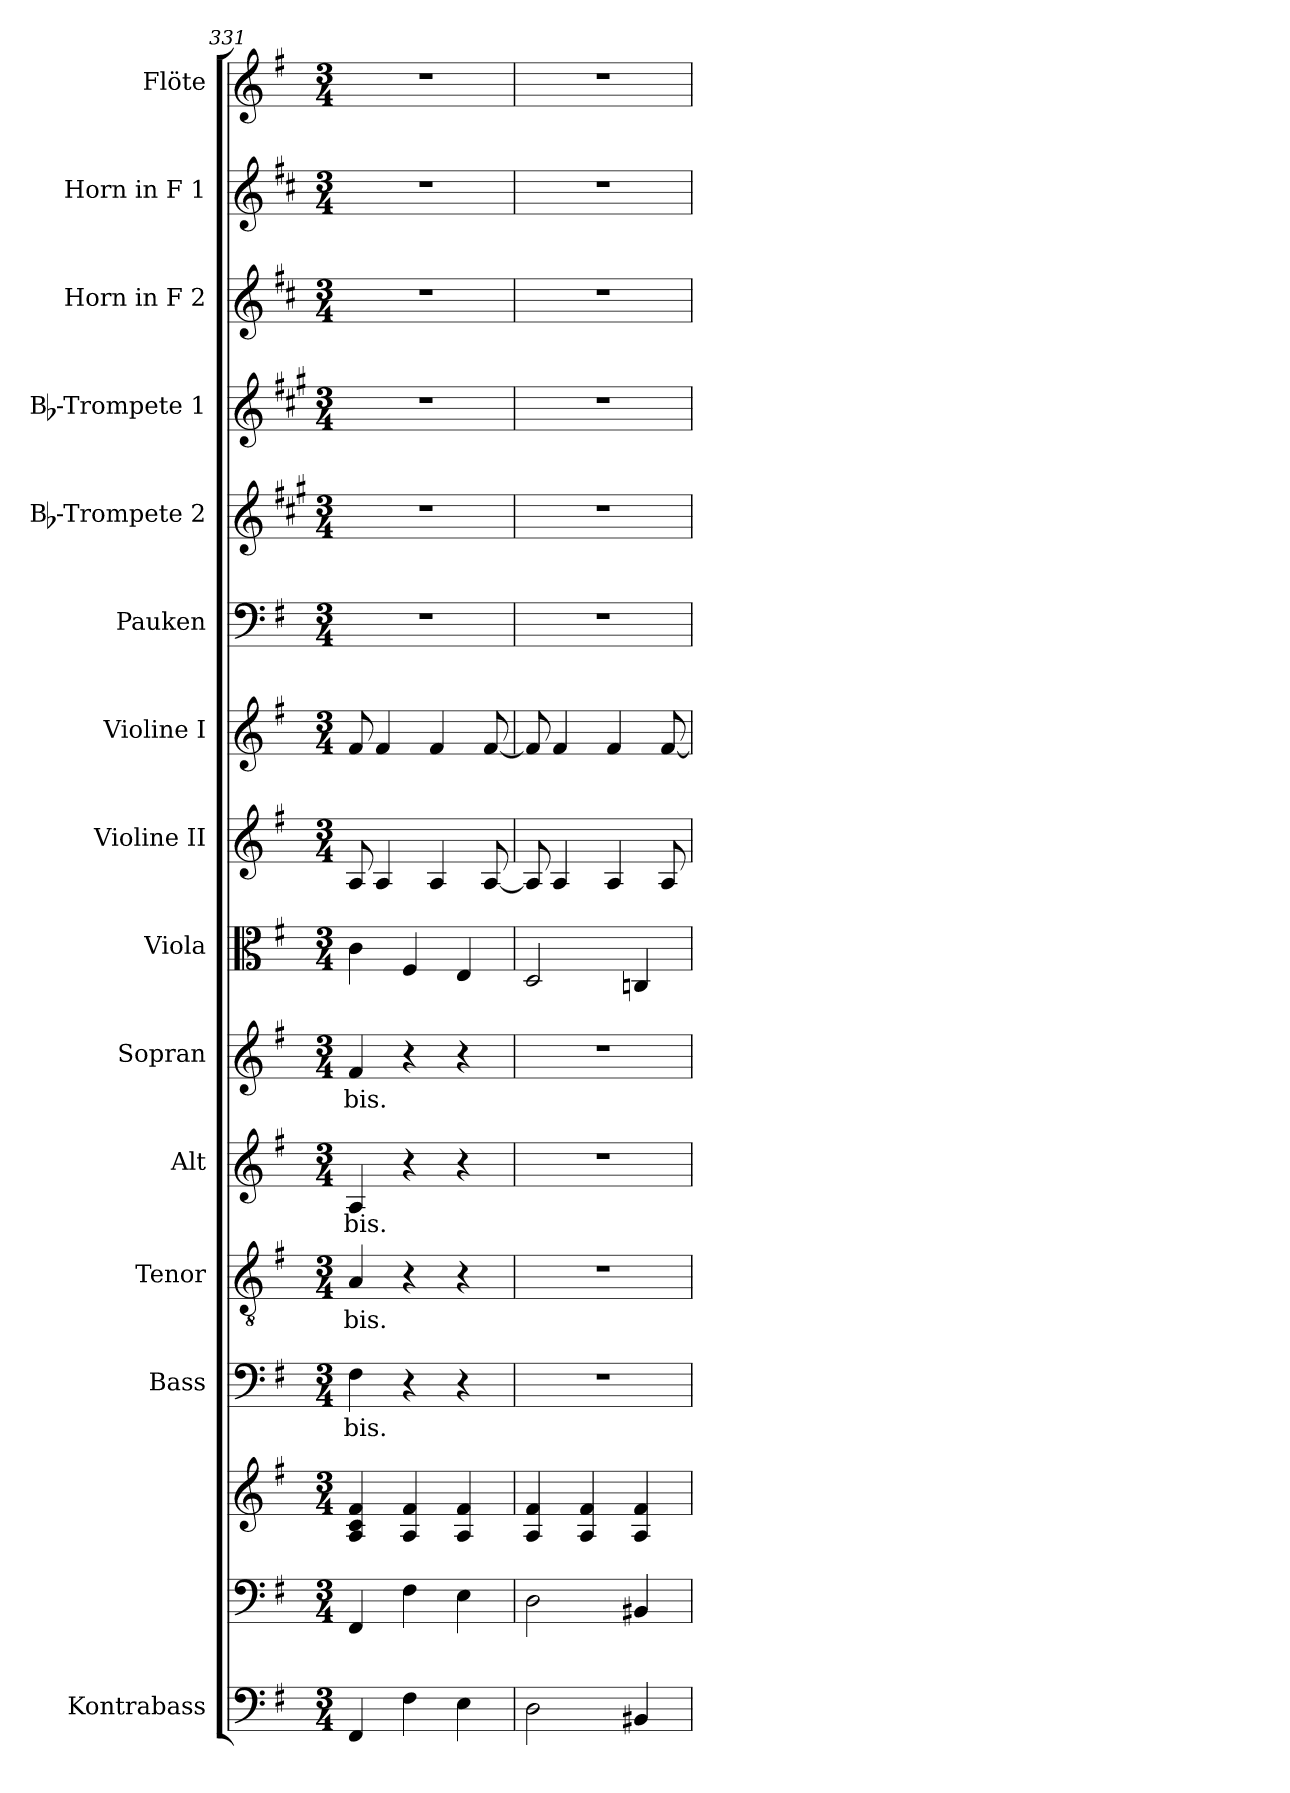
**kern	**kern	**kern	**kern	**text	**kern	**text	**kern	**text	**kern	**text	**kern	**kern	**kern	**kern	**kern	**kern	**kern	**kern	**kern
*part15	*part14	*part14	*part13	*part13	*part12	*part12	*part11	*part11	*part10	*part10	*part9	*part8	*part7	*part6	*part5	*part4	*part3	*part2	*part1
*staff16	*staff15	*staff14	*staff13	*staff13	*staff12	*staff12	*staff11	*staff11	*staff10	*staff10	*staff9	*staff8	*staff7	*staff6	*staff5	*staff4	*staff3	*staff2	*staff1
*I"Kontrabass	*	*	*I"Bass	*	*I"Tenor	*	*I"Alt	*	*I"Sopran	*	*I"Viola	*I"Violine II	*I"Violine I	*I"Pauken	*I"Bb-Trompete 2	*I"Bb-Trompete 1	*I"Horn in F 2	*I"Horn in F 1	*I"Flöte
*I'Kb.	*	*	*I'B.	*	*I'T.	*	*I'A.	*	*I'S.	*	*I'Vla.	*I'Vl. II	*I'Vl. I	*I'Pk.	*I'Bb Trp. 2	*I'Bb Trp. 1	*	*	*I'Fl.
*clefF4	*clefF4	*clefG2	*clefF4	*	*clefGv2	*	*clefG2	*	*clefG2	*	*clefC3	*clefG2	*clefG2	*clefF4	*clefG2	*clefG2	*clefG2	*clefG2	*clefG2
*ITrd7c12	*	*	*	*	*	*	*	*	*	*	*	*	*	*	*ITrd1c2	*ITrd1c2	*ITrd4c7	*ITrd4c7	*
*k[f#]	*k[f#]	*k[f#]	*k[f#]	*	*k[f#]	*	*k[f#]	*	*k[f#]	*	*k[f#]	*k[f#]	*k[f#]	*k[f#]	*k[f#]	*k[f#]	*k[f#]	*k[f#]	*k[f#]
*G:	*G:	*G:	*G:	*	*G:	*	*G:	*	*G:	*	*G:	*G:	*G:	*G:	*G:	*G:	*G:	*G:	*G:
*M3/4	*M3/4	*M3/4	*M3/4	*	*M3/4	*	*M3/4	*	*M3/4	*	*M3/4	*M3/4	*M3/4	*M3/4	*M3/4	*M3/4	*M3/4	*M3/4	*M3/4
=331	=331	=331	=331	=331	=331	=331	=331	=331	=331	=331	=331	=331	=331	=331	=331	=331	=331	=331	=331
!	!	!	!	!LO:LY:b	!	!LO:LY:b	!	!LO:LY:b	!	!LO:LY:b	!	!	!	!	!	!	!	!	!
4FFF#/	4FF#/	4A/ 4c/ 4f#/	4F#\	-bis.	4A/	-bis.	4A/	-bis.	4f#/	-bis.	4c\	8A/	8f#/	2.r	2.r	2.r	2.r	2.r	2.r
.	.	.	.	.	.	.	.	.	.	.	.	4A/	4f#/	.	.	.	.	.	.
4FF#\	4F#\	4A/ 4f#/	4r	.	4r	.	4r	.	4r	.	4F#/	.	.	.	.	.	.	.	.
.	.	.	.	.	.	.	.	.	.	.	.	4A/	4f#/	.	.	.	.	.	.
4EE\	4E\	4A/ 4f#/	4r	.	4r	.	4r	.	4r	.	4E/	.	.	.	.	.	.	.	.
.	.	.	.	.	.	.	.	.	.	.	.	[8A/	[8f#/	.	.	.	.	.	.
=332	=332	=332	=332	=332	=332	=332	=332	=332	=332	=332	=332	=332	=332	=332	=332	=332	=332	=332	=332
2DD\	2D\	4A/ 4f#/	2.r	.	2.r	.	2.r	.	2.r	.	2D/	8A/]	8f#/]	2.r	2.r	2.r	2.r	2.r	2.r
.	.	.	.	.	.	.	.	.	.	.	.	4A/	4f#/	.	.	.	.	.	.
.	.	4A/ 4f#/	.	.	.	.	.	.	.	.	.	.	.	.	.	.	.	.	.
.	.	.	.	.	.	.	.	.	.	.	.	4A/	4f#/	.	.	.	.	.	.
4BBB#X/	4BB#X/	4A/ 4f#/	.	.	.	.	.	.	.	.	4Cn/	.	.	.	.	.	.	.	.
.	.	.	.	.	.	.	.	.	.	.	.	8A/	[8f#/	.	.	.	.	.	.
=	=	=	=	=	=	=	=	=	=	=	=	=	=	=	=	=	=	=	=
*-	*-	*-	*-	*-	*-	*-	*-	*-	*-	*-	*-	*-	*-	*-	*-	*-	*-	*-	*-
